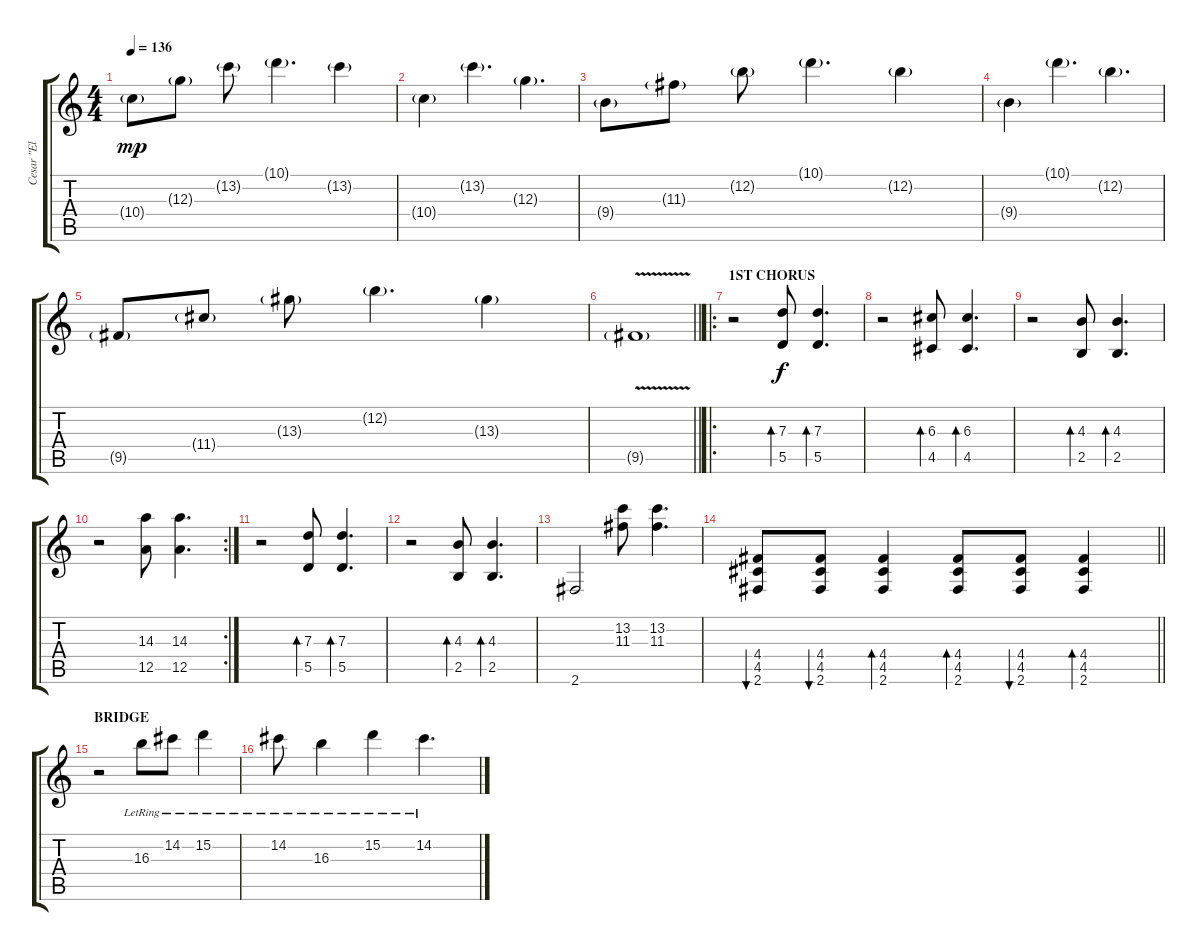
\track ("Cesar \"El Vampiro\" Lopez" "Cesar \"El ") {instrument distortionguitar}
\staff {score tabs}
\tuning (E4 B3 G3 D3 A2 E2) {hide}
\ts (4 4)
\tempo 136
\clef g2
\ks c
10.4{g}.8{dy mp} 12.3{g}.8 13.2{g}.8 10.1{g}.4{d} 13.2{g}.4 |
10.4{g}.4 13.2{g}.4{d} 12.3{g}.4{d} |
9.4{g}.8 11.3{g}.8 12.2{g}.8 10.1{g}.4{d} 12.2{g}.4 |
9.4{g}.4 10.1{g}.4{d} 12.2{g}.4{d} |
9.5{g}.8 11.4{g}.8 13.3{g}.8 12.2{g}.4{d} 13.3{g}.4 |
\barLineRight lightlight
9.5{v g}.1 |
\ro
\section ("" "1ST CHORUS")
r.2 (7.3 5.5).8{bd 120 dy f} (7.3 5.5).4{d bd 120} |
r.2 (6.3 4.5).8{bd 120} (6.3 4.5).4{d bd 120} |
r.2 (4.3 2.5).8{bd 120} (4.3 2.5).4{d bd 120} |
\rc 2
r.2 (14.3 12.5).8 (14.3 12.5).4{d} |
r.2 (7.3 5.5).8{bd 120} (7.3 5.5).4{d bd 120} |
r.2 (4.3 2.5).8{bd 120} (4.3 2.5).4{d bd 120} |
2.6.2 (13.2 11.3).8 (13.2 11.3).4{d} |
\barLineRight lightlight
(4.4 4.5 2.6).8{bu 120} (4.4 4.5 2.6).8{bu 120} (4.4 4.5 2.6).4{bd 120} (4.4 4.5 2.6).8{bd 120} (4.4 4.5 2.6).8{bu 120} (4.4 4.5 2.6).4{bd 120} |
\section ("" "BRIDGE")
r.2 16.3{lr}.8 14.2{lr}.8 15.2{lr}.4 |
14.2{lr}.8 16.3{lr}.4 15.2{lr}.4 14.2{lr}.4{d}
